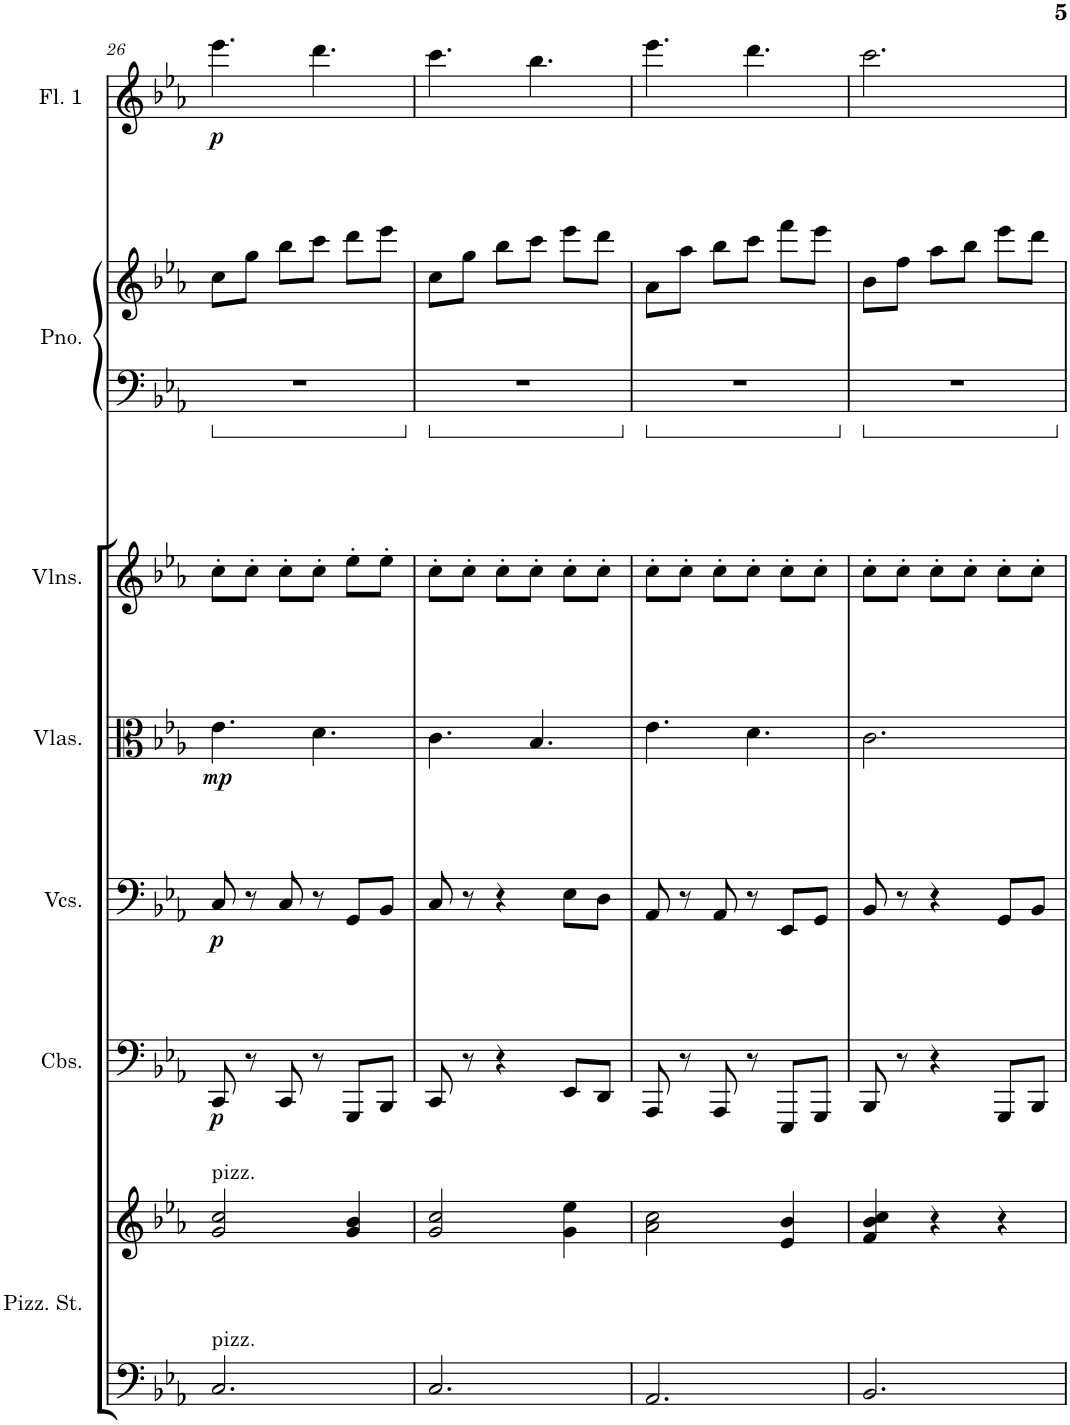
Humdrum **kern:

**kern	**kern	**kern	**dynam	**kern	**dynam	**kern	**dynam	**kern	**kern	**kern	**kern	**dynam
*part7	*part7	*part6	*part6	*part5	*part5	*part4	*part4	*part3	*part2	*part2	*part1	*part1
*staff9	*staff8	*staff7	*staff7	*staff6	*staff6	*staff5	*staff5	*staff4	*staff3	*staff2	*staff1	*staff1
*I"Pizzicato Strings	*	*I"Contrabasses	*	*I"Violoncellos	*	*I"Violas	*	*I"Violins	*I"Piano	*	*I"Flute 1	*
*I'Pizz. St.	*	*I'Cbs.	*	*I'Vcs.	*	*I'Vlas.	*	*I'Vlns.	*I'Pno.	*	*I'Fl. 1	*
!!LO:PB:g=z
*clefF4	*clefG2	*clefF4	*	*clefF4	*	*clefC3	*	*clefG2	*clefF4	*clefG2	*clefG2	*
*k[b-e-a-]	*k[b-e-a-]	*k[b-e-a-]	*	*k[b-e-a-]	*	*k[b-e-a-]	*	*k[b-e-a-]	*k[b-e-a-]	*k[b-e-a-]	*k[b-e-a-]	*
*M3/4	*M3/4	*M3/4	*	*M3/4	*	*M3/4	*	*M3/4	*M3/4	*M3/4	*M3/4	*
=26	=26	=26	=26	=26	=26	=26	=26	=26	=26	=26	=26	=26
!	!	!	!	!	!	!	!	!	!LO:TX:a:color=#FFFFFF:t=.	!	!	!
!	!LO:TX:a:t=pizz.	!	!	!	!	!	!	!	!	!	!	!
!LO:TX:a:t=pizz.	!	!	!	!	!	!	!	!	!	!	!	!
!	!	!	!LO:DY:b	!	!LO:DY:b	!	!LO:DY:b	!	!	!	!	!LO:DY:b
2.C/	2g/ 2cc/	8CC/	p	8C/	p	4.e-\	mp	8cc'\L	2.r	8cc\L	4.eee-\	p
.	.	8r	.	8r	.	.	.	8cc'\J	.	8gg\J	.	.
.	.	8CC/	.	8C/	.	.	.	8cc'\L	.	8bb-\L	.	.
.	.	8r	.	8r	.	4.d\	.	8cc'\J	.	8ccc\J	4.ddd\	.
.	4g/ 4b-/	8GGG/L	.	8GG/L	.	.	.	8ee-'\L	.	8ddd\L	.	.
.	.	8BBB-/J	.	8BB-/J	.	.	.	8ee-'\J	.	8eee-\J	.	.
=27	=27	=27	=27	=27	=27	=27	=27	=27	=27	=27	=27	=27
2.C/	2g/ 2cc/	8CC/	.	8C/	.	4.c\	.	8cc'\L	2.r	8cc\L	4.ccc\	.
.	.	8r	.	8r	.	.	.	8cc'\J	.	8gg\J	.	.
.	.	4r	.	4r	.	.	.	8cc'\L	.	8bb-\L	.	.
.	.	.	.	.	.	4.B-/	.	8cc'\J	.	8ccc\J	4.bb-\	.
.	4g\ 4ee-\	8EE-/L	.	8E-\L	.	.	.	8cc'\L	.	8eee-\L	.	.
.	.	8DD/J	.	8D\J	.	.	.	8cc'\J	.	8ddd\J	.	.
=28	=28	=28	=28	=28	=28	=28	=28	=28	=28	=28	=28	=28
2.AA-/	2a-\ 2cc\	8AAA-/	.	8AA-/	.	4.e-\	.	8cc'\L	2.r	8a-\L	4.eee-\	.
.	.	8r	.	8r	.	.	.	8cc'\J	.	8aa-\J	.	.
.	.	8AAA-/	.	8AA-/	.	.	.	8cc'\L	.	8bb-\L	.	.
.	.	8r	.	8r	.	4.d\	.	8cc'\J	.	8ccc\J	4.ddd\	.
.	4e-/ 4b-/	8EEE-/L	.	8EE-/L	.	.	.	8cc'\L	.	8fff\L	.	.
.	.	8GGG/J	.	8GG/J	.	.	.	8cc'\J	.	8eee-\J	.	.
=29	=29	=29	=29	=29	=29	=29	=29	=29	=29	=29	=29	=29
2.BB-/	4f/ 4b-/ 4cc/	8BBB-/	.	8BB-/	.	2.c\	.	8cc'\L	2.r	8b-\L	2.ccc\	.
.	.	8r	.	8r	.	.	.	8cc'\J	.	8ff\J	.	.
.	4r	4r	.	4r	.	.	.	8cc'\L	.	8aa-\L	.	.
.	.	.	.	.	.	.	.	8cc'\J	.	8bb-\J	.	.
.	4r	8GGG/L	.	8GG/L	.	.	.	8cc'\L	.	8eee-\L	.	.
.	.	8BBB-/J	.	8BB-/J	.	.	.	8cc'\J	.	8ddd\J	.	.
=	=	=	=	=	=	=	=	=	=	=	=	=
*-	*-	*-	*-	*-	*-	*-	*-	*-	*-	*-	*-	*-
